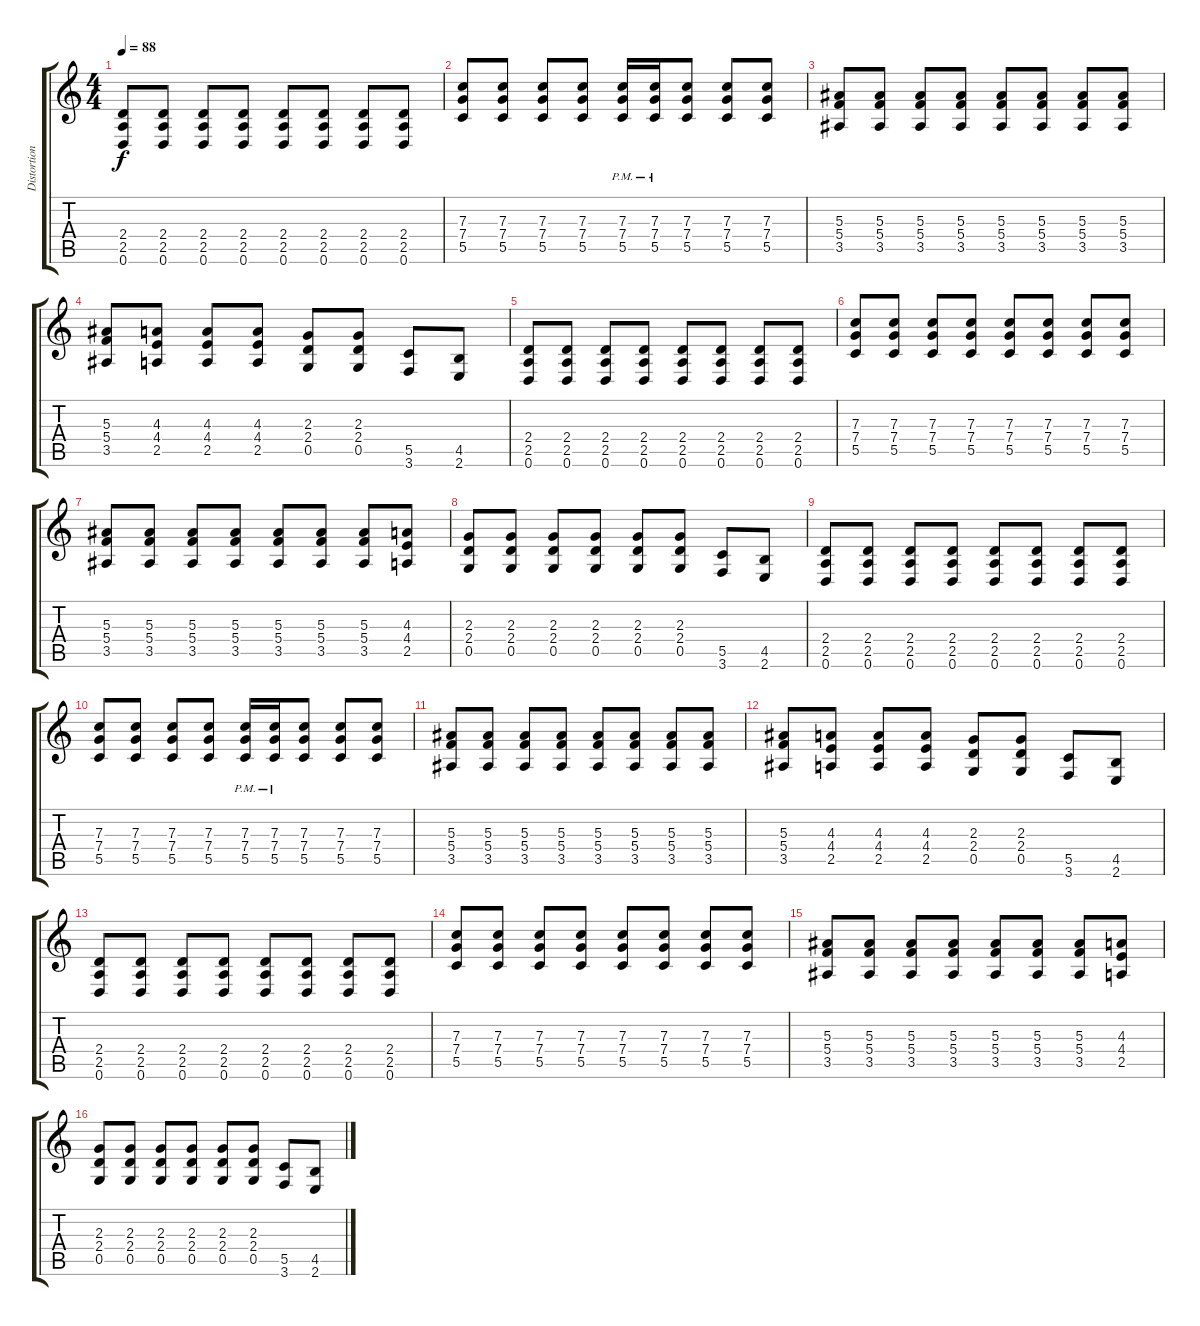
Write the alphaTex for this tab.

\track ("Distortion Guitar" "Distortion") {instrument distortionguitar}
\staff {score tabs}
\tuning (D4 A3 F3 C3 G2 D2) {hide}
\ts (4 4)
\tempo 88
\clef g2
\ks c
(2.4 2.5 0.6).8{dy f} (2.4 2.5 0.6).8 (2.4 2.5 0.6).8 (2.4 2.5 0.6).8 (2.4 2.5 0.6).8 (2.4 2.5 0.6).8 (2.4 2.5 0.6).8 (2.4 2.5 0.6).8 |
(7.3 7.4 5.5).8 (7.3 7.4 5.5).8 (7.3 7.4 5.5).8 (7.3 7.4 5.5).8 (7.3{pm} 7.4{pm} 5.5{pm}).16 (7.3{pm} 7.4{pm} 5.5{pm}).16 (7.3 7.4 5.5).8 (7.3 7.4 5.5).8 (7.3 7.4 5.5).8 |
(5.3 5.4 3.5).8 (5.3 5.4 3.5).8 (5.3 5.4 3.5).8 (5.3 5.4 3.5).8 (5.3 5.4 3.5).8 (5.3 5.4 3.5).8 (5.3 5.4 3.5).8 (5.3 5.4 3.5).8 |
(5.3 5.4 3.5).8 (4.3 4.4 2.5).8 (4.3 4.4 2.5).8 (4.3 4.4 2.5).8 (2.3 2.4 0.5).8 (2.3 2.4 0.5).8 (5.5 3.6).8 (4.5 2.6).8 |
(2.4 2.5 0.6).8 (2.4 2.5 0.6).8 (2.4 2.5 0.6).8 (2.4 2.5 0.6).8 (2.4 2.5 0.6).8 (2.4 2.5 0.6).8 (2.4 2.5 0.6).8 (2.4 2.5 0.6).8 |
(7.3 7.4 5.5).8 (7.3 7.4 5.5).8 (7.3 7.4 5.5).8 (7.3 7.4 5.5).8 (7.3 7.4 5.5).8 (7.3 7.4 5.5).8 (7.3 7.4 5.5).8 (7.3 7.4 5.5).8 |
(5.3 5.4 3.5).8 (5.3 5.4 3.5).8 (5.3 5.4 3.5).8 (5.3 5.4 3.5).8 (5.3 5.4 3.5).8 (5.3 5.4 3.5).8 (5.3 5.4 3.5).8 (4.3 4.4 2.5).8 |
(2.3 2.4 0.5).8 (2.3 2.4 0.5).8 (2.3 2.4 0.5).8 (2.3 2.4 0.5).8 (2.3 2.4 0.5).8 (2.3 2.4 0.5).8 (5.5 3.6).8 (4.5 2.6).8 |
(2.4 2.5 0.6).8 (2.4 2.5 0.6).8 (2.4 2.5 0.6).8 (2.4 2.5 0.6).8 (2.4 2.5 0.6).8 (2.4 2.5 0.6).8 (2.4 2.5 0.6).8 (2.4 2.5 0.6).8 |
(7.3 7.4 5.5).8 (7.3 7.4 5.5).8 (7.3 7.4 5.5).8 (7.3 7.4 5.5).8 (7.3{pm} 7.4{pm} 5.5{pm}).16 (7.3{pm} 7.4{pm} 5.5{pm}).16 (7.3 7.4 5.5).8 (7.3 7.4 5.5).8 (7.3 7.4 5.5).8 |
(5.3 5.4 3.5).8 (5.3 5.4 3.5).8 (5.3 5.4 3.5).8 (5.3 5.4 3.5).8 (5.3 5.4 3.5).8 (5.3 5.4 3.5).8 (5.3 5.4 3.5).8 (5.3 5.4 3.5).8 |
(5.3 5.4 3.5).8 (4.3 4.4 2.5).8 (4.3 4.4 2.5).8 (4.3 4.4 2.5).8 (2.3 2.4 0.5).8 (2.3 2.4 0.5).8 (5.5 3.6).8 (4.5 2.6).8 |
(2.4 2.5 0.6).8 (2.4 2.5 0.6).8 (2.4 2.5 0.6).8 (2.4 2.5 0.6).8 (2.4 2.5 0.6).8 (2.4 2.5 0.6).8 (2.4 2.5 0.6).8 (2.4 2.5 0.6).8 |
(7.3 7.4 5.5).8 (7.3 7.4 5.5).8 (7.3 7.4 5.5).8 (7.3 7.4 5.5).8 (7.3 7.4 5.5).8 (7.3 7.4 5.5).8 (7.3 7.4 5.5).8 (7.3 7.4 5.5).8 |
(5.3 5.4 3.5).8 (5.3 5.4 3.5).8 (5.3 5.4 3.5).8 (5.3 5.4 3.5).8 (5.3 5.4 3.5).8 (5.3 5.4 3.5).8 (5.3 5.4 3.5).8 (4.3 4.4 2.5).8 |
(2.3 2.4 0.5).8 (2.3 2.4 0.5).8 (2.3 2.4 0.5).8 (2.3 2.4 0.5).8 (2.3 2.4 0.5).8 (2.3 2.4 0.5).8 (5.5 3.6).8 (4.5 2.6).8
